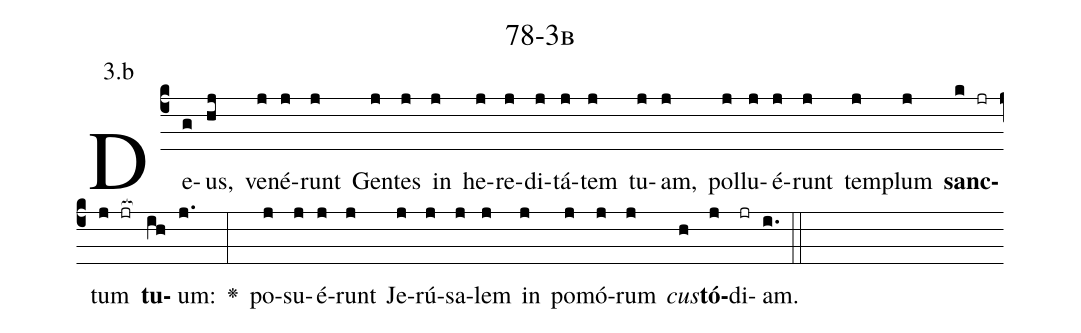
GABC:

name: 78-3b;
annotation: 3.b;
%%
(c4)De(g)us,(hj) ve(j)né(j)runt(j) Gen(j)tes(j) in(j) he(j)re(j)di(j)tá(j)tem(j) tu(j)am,(j) pol(j)lu(j)é(j)runt(j) tem(j)plum(j) <b>sanc</b>(k jr)tum(j jr[ocb:1{]) <b>tu</b>(ih[ocb:0}])um:(j.) <v>\greheightstar</v>(:) po(j)su(j)é(j)runt(j) Je(j)rú(j)sa(j)lem(j) in(j) po(j)mó(j)rum(j) <i>cus</i>(h)<b>tó</b>(j)di(jr)am.(i.) (::)


%E(j) u(j) o(j) u(h) a(j) e.(i.) (::)
